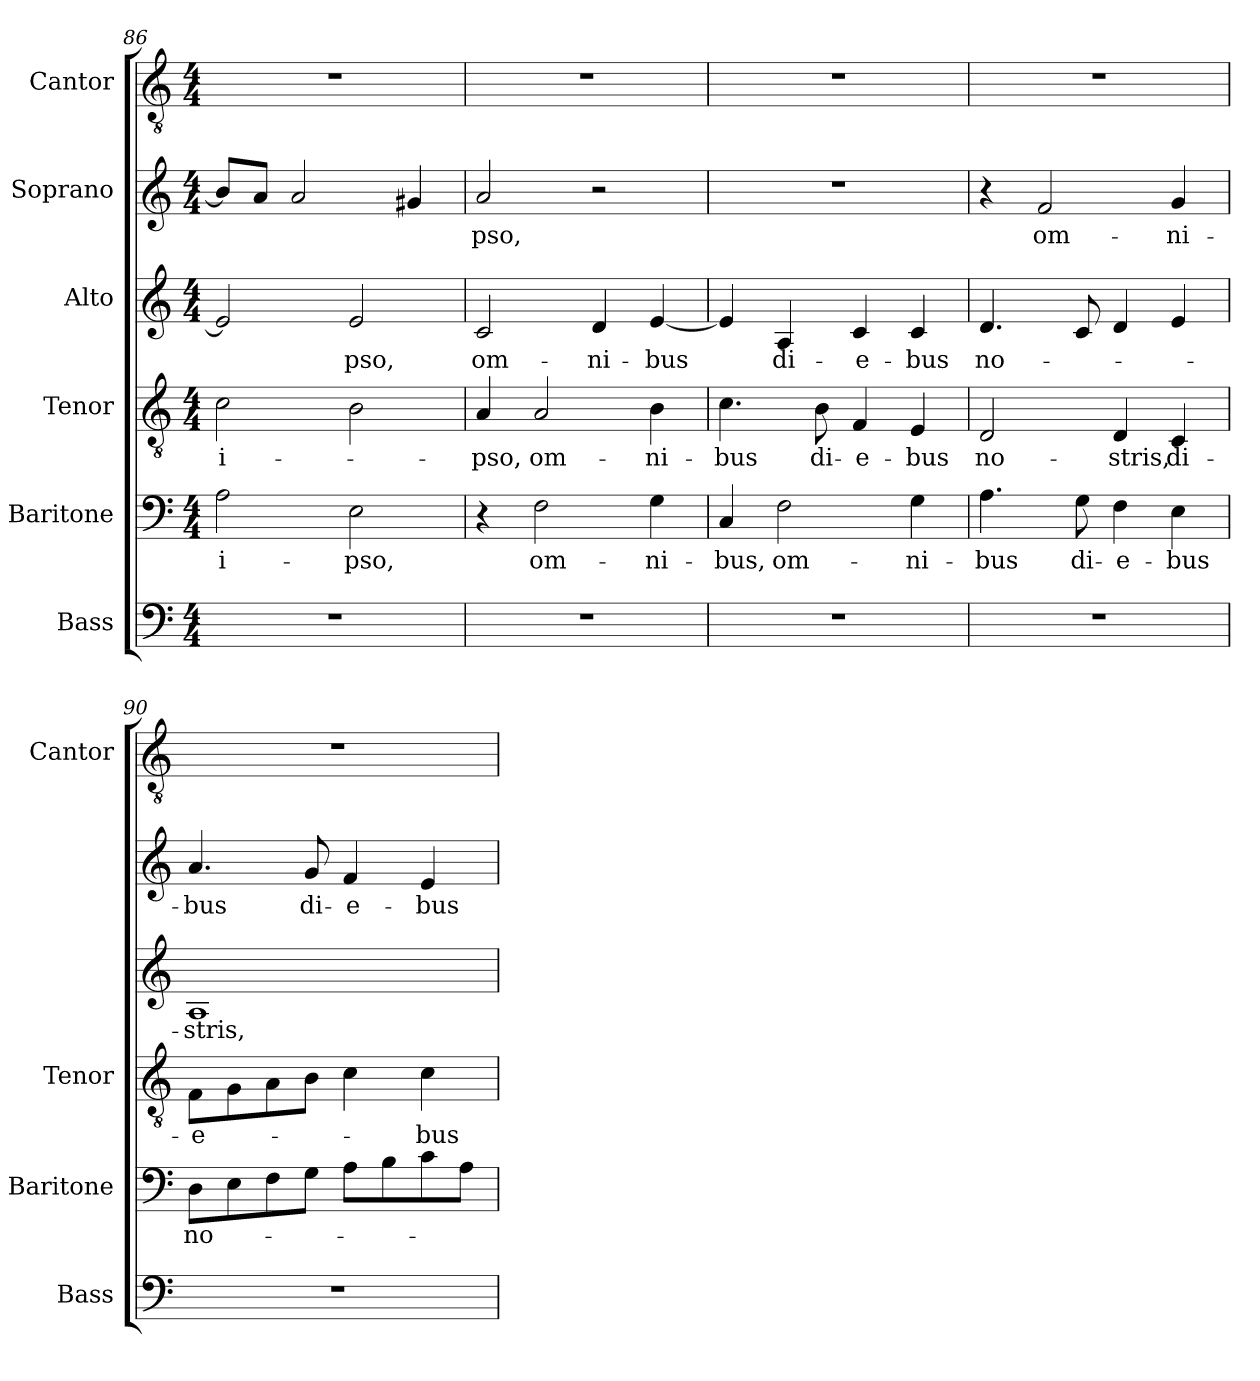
**kern	**kern	**text	**kern	**text	**kern	**text	**kern	**text	**kern
*part6	*part5	*part5	*part4	*part4	*part3	*part3	*part2	*part2	*part1
*staff6	*staff5	*staff5	*staff4	*staff4	*staff3	*staff3	*staff2	*staff2	*staff1
*I"Bass	*I"Baritone	*	*I"Tenor	*	*I"Alto	*	*I"Soprano	*	*I"Cantor
*I'Bass	*I'Baritone	*	*I'Tenor	*	*	*	*	*	*I'Cantor
!!LO:LB:g=z
*clefF4	*clefF4	*	*clefGv2	*	*clefG2	*	*clefG2	*	*clefGv2
*ITrd7c12	*	*	*	*	*	*	*	*	*ITrd7c12
*k[]	*k[]	*	*k[]	*	*k[]	*	*k[]	*	*k[]
*C:	*C:	*	*C:	*	*C:	*	*C:	*	*C:
*M4/4	*M4/4	*	*M4/4	*	*M4/4	*	*M4/4	*	*M4/4
=86	=86	=86	=86	=86	=86	=86	=86	=86	=86
!	!	!LO:LY:b:color=#000000	!	!	!	!	!	!	!
!	!	!	!	!LO:LY:b:color=#000000	!	!	!	!	!
1r	2Ai\	i-	2ci\	i-	2ei/]	.	8bi/L]	.	1r
.	.	.	.	.	.	.	8ai/J	.	.
.	.	.	.	.	.	.	2ai/	.	.
!	!	!LO:LY:b:color=#000000	!	!	!	!	!	!	!
!	!	!	!	!	!	!LO:LY:b:color=#000000	!	!	!
.	2Ei\	-pso,	2Bi\	.	2ei/	-pso,	.	.	.
.	.	.	.	.	.	.	4g#Xi/	.	.
=87	=87	=87	=87	=87	=87	=87	=87	=87	=87
!	!	!	!	!LO:LY:b:color=#000000	!	!	!	!	!
!	!	!	!	!	!	!LO:LY:b:color=#000000	!	!	!
!	!	!	!	!	!	!	!	!LO:LY:b:color=#000000	!
1r	4r	.	4Ai/	-pso,	2ci/	om-	2ai/	-pso,	1r
!	!	!LO:LY:b:color=#000000	!	!	!	!	!	!	!
!	!	!	!	!LO:LY:b:color=#000000	!	!	!	!	!
.	2Fi\	om-	2Ai/	om-	.	.	.	.	.
!	!	!	!	!	!	!LO:LY:b:color=#000000	!	!	!
.	.	.	.	.	4di/	-ni-	2r	.	.
!	!	!LO:LY:b:color=#000000	!	!	!	!	!	!	!
!	!	!	!	!LO:LY:b:color=#000000	!	!	!	!	!
!	!	!	!	!	!	!LO:LY:b:color=#000000	!	!	!
.	4Gi\	-ni-	4Bi\	-ni-	[<4ei/	-bus	.	.	.
=88	=88	=88	=88	=88	=88	=88	=88	=88	=88
!	!	!LO:LY:b:color=#000000	!	!	!	!	!	!	!
!	!	!	!	!LO:LY:b:color=#000000	!	!	!	!	!
1r	4Ci/	-bus,	4.ci\	-bus	4ei/]	.	1r	.	1r
!	!	!LO:LY:b:color=#000000	!	!	!	!	!	!	!
!	!	!	!	!	!	!LO:LY:b:color=#000000	!	!	!
.	2Fi\	om-	.	.	4Ai/	di-	.	.	.
!	!	!	!	!LO:LY:b:color=#000000	!	!	!	!	!
.	.	.	8Bi\	di-	.	.	.	.	.
!	!	!	!	!LO:LY:b:color=#000000	!	!	!	!	!
!	!	!	!	!	!	!LO:LY:b:color=#000000	!	!	!
.	.	.	4Fi/	-e-	4ci/	-e-	.	.	.
!	!	!LO:LY:b:color=#000000	!	!	!	!	!	!	!
!	!	!	!	!LO:LY:b:color=#000000	!	!	!	!	!
!	!	!	!	!	!	!LO:LY:b:color=#000000	!	!	!
.	4Gi\	-ni-	4Ei/	-bus	4ci/	-bus	.	.	.
=89	=89	=89	=89	=89	=89	=89	=89	=89	=89
!	!	!LO:LY:b:color=#000000	!	!	!	!	!	!	!
!	!	!	!	!LO:LY:b:color=#000000	!	!	!	!	!
!	!	!	!	!	!	!LO:LY:b:color=#000000	!	!	!
1r	4.Ai\	-bus	2Di/	no-	4.di/	no-	4r	.	1r
!	!	!	!	!	!	!	!	!LO:LY:b:color=#000000	!
.	.	.	.	.	.	.	2fi/	om-	.
!	!	!LO:LY:b:color=#000000	!	!	!	!	!	!	!
.	8Gi\	di-	.	.	8ci/	.	.	.	.
!	!	!LO:LY:b:color=#000000	!	!	!	!	!	!	!
!	!	!	!	!LO:LY:b:color=#000000	!	!	!	!	!
.	4Fi\	-e-	4Di/	-stris,	4di/	.	.	.	.
!	!	!LO:LY:b:color=#000000	!	!	!	!	!	!	!
!	!	!	!	!LO:LY:b:color=#000000	!	!	!	!	!
!	!	!	!	!	!	!	!	!LO:LY:b:color=#000000	!
.	4Ei\	-bus	4Ci/	di-	4ei/	.	4gi/	-ni-	.
=90	=90	=90	=90	=90	=90	=90	=90	=90	=90
!	!	!LO:LY:b:color=#000000	!	!	!	!	!	!	!
!	!	!	!	!LO:LY:b:color=#000000	!	!	!	!	!
!	!	!	!	!	!	!LO:LY:b:color=#000000	!	!	!
!	!	!	!	!	!	!	!	!LO:LY:b:color=#000000	!
1r	8Di\L	no-	8Fi\L	-e-	1Ai	-stris,	4.ai/	-bus	1r
.	8Ei\	.	8Gi\	.	.	.	.	.	.
.	8Fi\	.	8Ai\	.	.	.	.	.	.
!	!	!	!	!	!	!	!	!LO:LY:b:color=#000000	!
.	8Gi\J	.	8Bi\J	.	.	.	8gi/	di-	.
!	!	!	!	!	!	!	!	!LO:LY:b:color=#000000	!
.	8Ai\L	.	4ci\	.	.	.	4fi/	-e-	.
.	8Bi\	.	.	.	.	.	.	.	.
!	!	!	!	!LO:LY:b:color=#000000	!	!	!	!	!
!	!	!	!	!	!	!	!	!LO:LY:b:color=#000000	!
.	8ci\	.	4ci\	-bus	.	.	4ei/	-bus	.
.	8Ai\J	.	.	.	.	.	.	.	.
=	=	=	=	=	=	=	=	=	=
*-	*-	*-	*-	*-	*-	*-	*-	*-	*-
